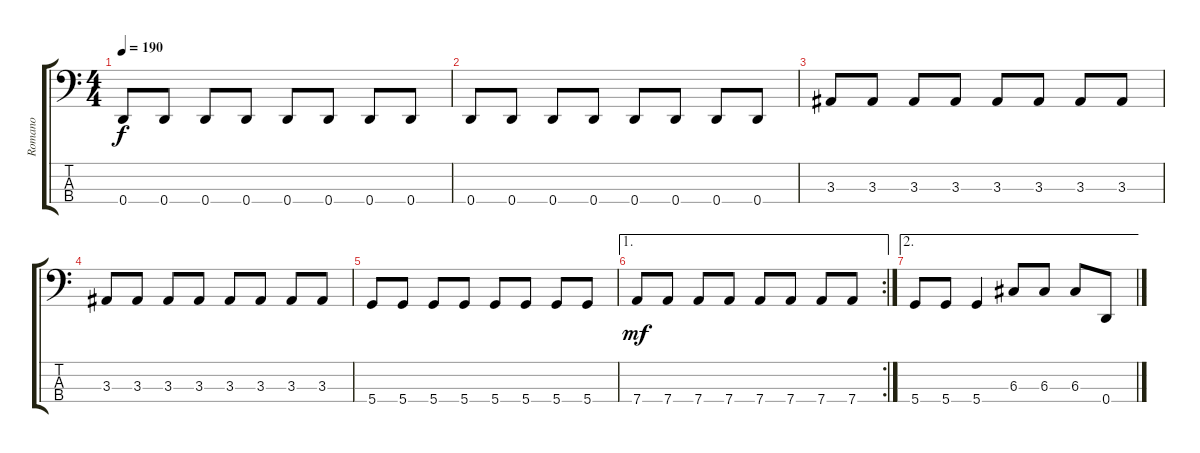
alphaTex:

\track ("Romano" "Romano") {instrument electricbasspick}
\staff {score tabs}
\tuning (F2 C2 G1 D1) {hide}
\ts (4 4)
\tempo 190
\clef f4
\ks c
0.4.8{dy f} 0.4.8 0.4.8 0.4.8 0.4.8 0.4.8 0.4.8 0.4.8 |
0.4.8 0.4.8 0.4.8 0.4.8 0.4.8 0.4.8 0.4.8 0.4.8 |
3.3.8 3.3.8 3.3.8 3.3.8 3.3.8 3.3.8 3.3.8 3.3.8 |
3.3.8 3.3.8 3.3.8 3.3.8 3.3.8 3.3.8 3.3.8 3.3.8 |
5.4.8 5.4.8 5.4.8 5.4.8 5.4.8 5.4.8 5.4.8 5.4.8 |
\ae 1
\rc 2
7.4.8{dy mf} 7.4.8 7.4.8 7.4.8 7.4.8 7.4.8 7.4.8 7.4.8 |
\ae 2
5.4.8 5.4.8 5.4.4 6.3.8 6.3.8 6.3.8 0.4.8
